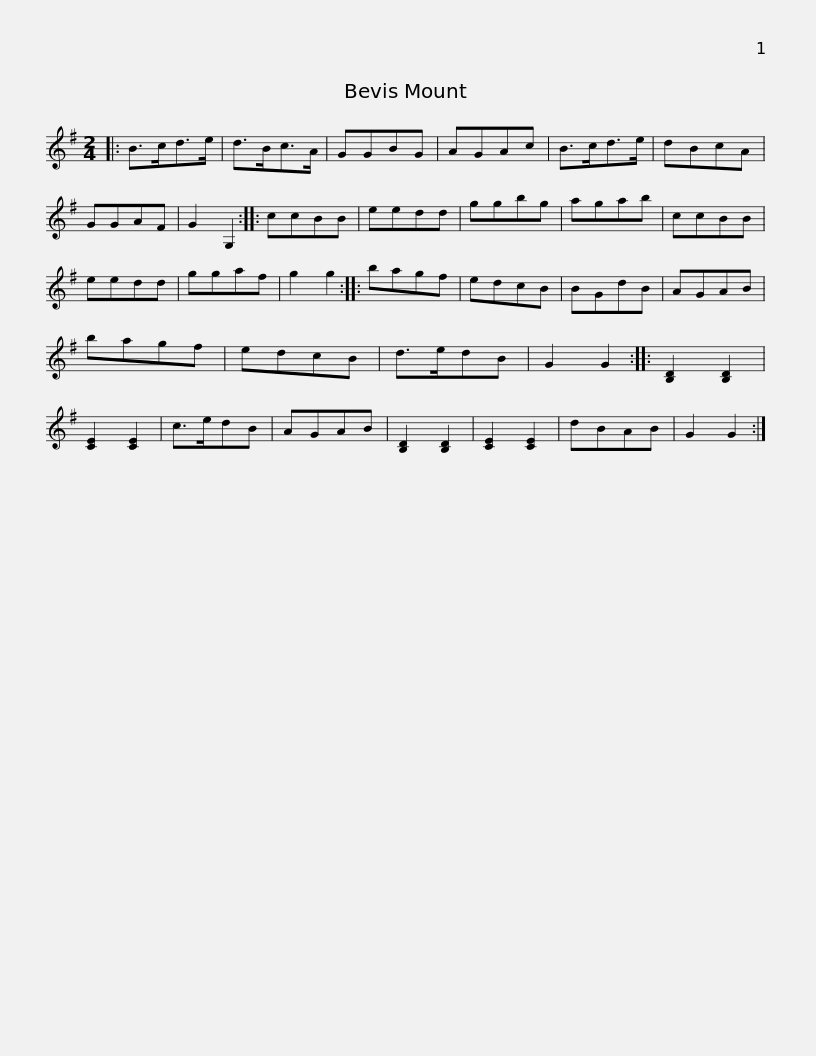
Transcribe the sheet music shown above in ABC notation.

X:1
L:1/8
M:2/4
I:linebreak $
K:G
V:1 treble
V:1
|: B>cd>e | d>Bc>A | GGBG | AGAc | B>cd>e | %5
 dBcA | GGAF | G2 G,2 :: ccBB | eedd |$ %10
 ggbg | agab | ccBB | eedd | ggaf | %15
 g2 g2 :: bagf | edcB | BGdB | AGAB |$ %20
 bagf | edcB | d>edB | G2 G2 :: [B,D]2 [B,D]2 | %25
 [CE]2 [CE]2 | c>edB | AGAB | [B,D]2 [B,D]2 | [CE]2 [CE]2 | %30
 dBAB | G2 G2 :| %32
